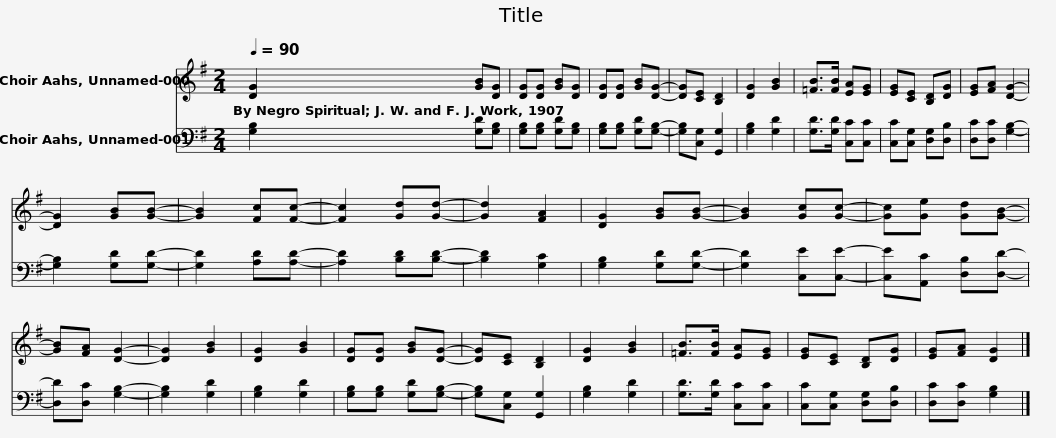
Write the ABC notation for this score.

X:1
%%score 1 2
L:1/8
Q:1/4=90
M:2/4
I:linebreak $
K:G
V:1 treble
V:2 bass
V:1
 [DG]2 [GB][DG] | [DG][DG] [GB][DG] | [DG][DG] [GB][DG]- | [DG][CE] [B,D]2 | [DG]2 [GB]2 |$ %5
 [=FB]>[FB] [EA][EG] | [EG][CE] [B,D][DG] | [EG][FA] [DG]2- | [DG]2 [GB][GB]- | [GB]2 [Fc][Fc]- | %10
 [Fc]2 [Gd][Gd]- | [Gd]2 [FA]2 | [DG]2 [GB][GB]- | [GB]2 [Gc][Gc]- | [Gc][Ge] [Gd][GB]- |$ %15
 [GB][FA] [DG]2- | [DG]2 [GB]2 | [DG]2 [GB]2 | [DG][DG] [GB][DG]- | [DG][CE] [B,D]2 | %20
 [DG]2 [GB]2 | [=FB]>[FB] [EA][EG] | [EG][CE] [B,D][DG] | [EG][FA] [DG]2 |] %24
V:2
 [G,B,]2 [G,D][G,B,] | [G,B,][G,B,] [G,D][G,B,] | [G,B,][G,B,] [G,D][G,B,]- | [G,B,][C,G,] [G,,G,]2 | [G,B,]2 [G,D]2 |$ %5
 [G,D]>[G,D] [C,C][C,C] | [C,C][C,G,] [D,G,][D,B,] | [D,C][D,C] [G,B,]2- | [G,B,]2 [G,D][G,D]- | [G,D]2 [A,D][A,D]- | %10
 [A,D]2 [B,D][B,D]- | [B,D]2 [G,C]2 | [G,B,]2 [G,D][G,D]- | [G,D]2 [C,E][C,E]- | [C,E][A,,C] [D,B,][D,D]- |$ %15
 [D,D][D,C] [G,B,]2- | [G,B,]2 [G,D]2 | [G,B,]2 [G,D]2 | [G,B,][G,B,] [G,D][G,B,]- | [G,B,][C,G,] [G,,G,]2 | %20
 [G,B,]2 [G,D]2 | [G,D]>[G,D] [C,C][C,C] | [C,C][C,G,] [D,G,][D,B,] | [D,C][D,C] [G,B,]2 |] %24
